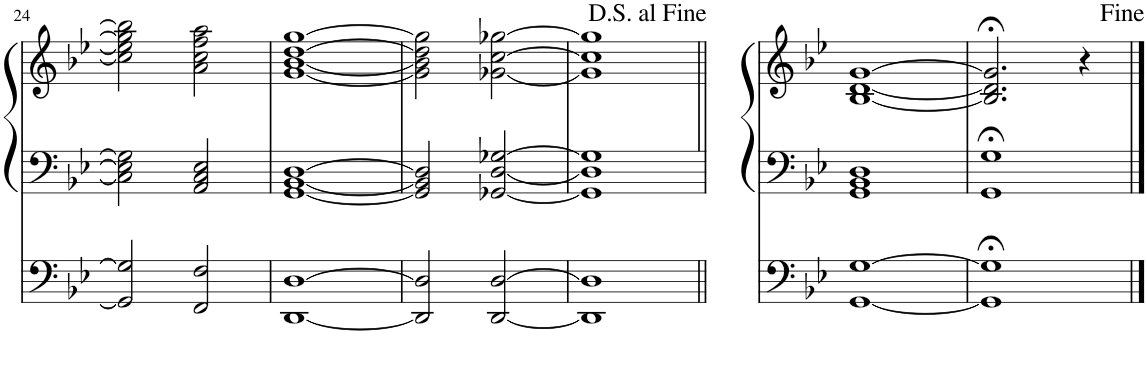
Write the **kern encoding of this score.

**kern	**kern	**kern
*part1	*part1	*part1
*staff3	*staff2	*staff1
*I"Orgel	*	*
*I'Org.	*	*
!!LO:PB:g=z
*clefF4	*clefF4	*clefG2
*k[b-e-]	*k[b-e-]	*k[b-e-]
*M4/4	*M4/4	*M4/4
=24	=24	=24
2GG/] 2G/]	2C\] 2E-\] 2G\]	2cc\] 2ee-\] 2gg\] 2bb-\]
2FF/ 2F/	2AA/ 2C/ 2E-/	2a\ 2cc\ 2ff\ 2aa\
=25	=25	=25
[1DD [1D	[1GG [1BB- [1D	[1g [1b- [1dd [1gg
=26	=26	=26
2DD/] 2D/]	2GG/] 2BB-/] 2D/]	2g\] 2b-\] 2dd\] 2gg\]
[2DD/ [2D/	[2GG-X/ [2D/ [2G-X/	[2g-X\ [2cc\ [2gg-X\
=27	=27	=27
1DD] 1D]	1GG-] 1D] 1G-]	1g-] 1cc] 1gg-]
=28||	=28||	=28||
[1GG [1G	1GG 1BB- 1D	[1B- [1d [1g
=29	=29	=29
1GG];< 1G];<	1GG;< 1G;<	2.B-/];< 2.d/];< 2.g/];<
.	.	4r
==	==	==
*-	*-	*-
